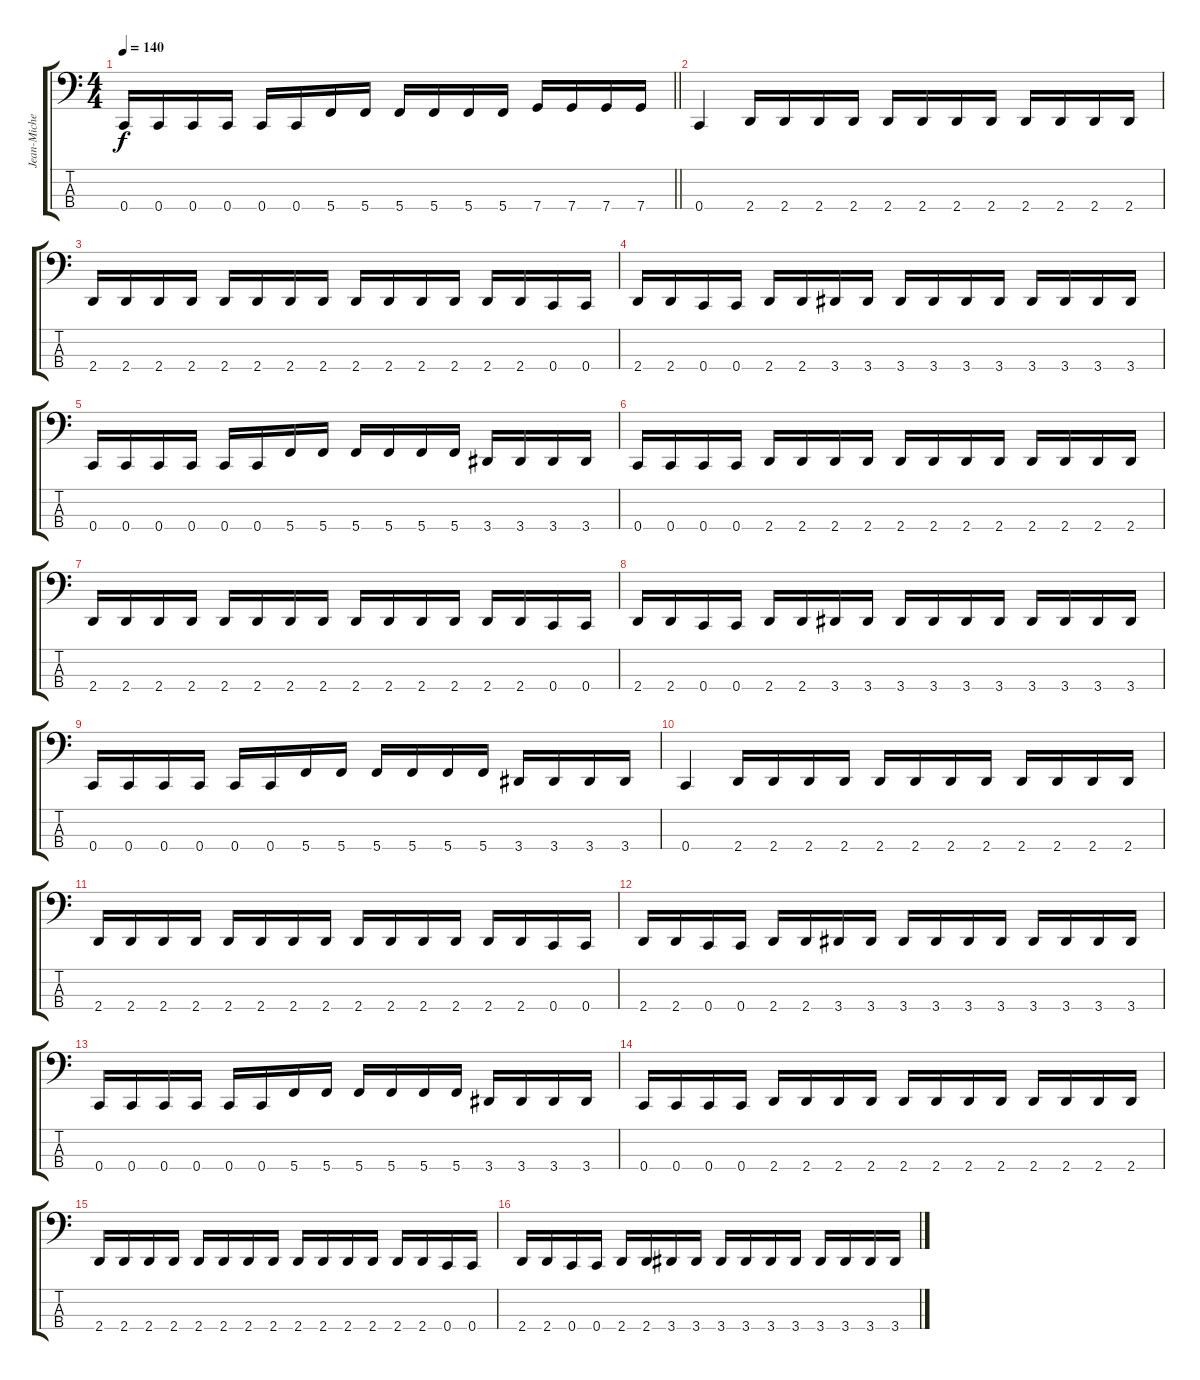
\track ("Jean-Michel Labadie" "Jean-Miche") {instrument electricbassfinger}
\staff {score tabs}
\tuning (F2 C2 G1 C1) {hide}
\ts (4 4)
\tempo 140
\clef f4
\barLineRight lightlight
\ks c
0.4.16{dy f} 0.4.16 0.4.16 0.4.16 0.4.16 0.4.16 5.4.16 5.4.16 5.4.16 5.4.16 5.4.16 5.4.16 7.4.16 7.4.16 7.4.16 7.4.16 |
\section ("" "")
0.4.4 2.4.16 2.4.16 2.4.16 2.4.16 2.4.16 2.4.16 2.4.16 2.4.16 2.4.16 2.4.16 2.4.16 2.4.16 |
2.4.16 2.4.16 2.4.16 2.4.16 2.4.16 2.4.16 2.4.16 2.4.16 2.4.16 2.4.16 2.4.16 2.4.16 2.4.16 2.4.16 0.4.16 0.4.16 |
2.4.16 2.4.16 0.4.16 0.4.16 2.4.16 2.4.16 3.4.16 3.4.16 3.4.16 3.4.16 3.4.16 3.4.16 3.4.16 3.4.16 3.4.16 3.4.16 |
0.4.16 0.4.16 0.4.16 0.4.16 0.4.16 0.4.16 5.4.16 5.4.16 5.4.16 5.4.16 5.4.16 5.4.16 3.4.16 3.4.16 3.4.16 3.4.16 |
0.4.16 0.4.16 0.4.16 0.4.16 2.4.16 2.4.16 2.4.16 2.4.16 2.4.16 2.4.16 2.4.16 2.4.16 2.4.16 2.4.16 2.4.16 2.4.16 |
2.4.16 2.4.16 2.4.16 2.4.16 2.4.16 2.4.16 2.4.16 2.4.16 2.4.16 2.4.16 2.4.16 2.4.16 2.4.16 2.4.16 0.4.16 0.4.16 |
2.4.16 2.4.16 0.4.16 0.4.16 2.4.16 2.4.16 3.4.16 3.4.16 3.4.16 3.4.16 3.4.16 3.4.16 3.4.16 3.4.16 3.4.16 3.4.16 |
0.4.16 0.4.16 0.4.16 0.4.16 0.4.16 0.4.16 5.4.16 5.4.16 5.4.16 5.4.16 5.4.16 5.4.16 3.4.16 3.4.16 3.4.16 3.4.16 |
0.4.4 2.4.16 2.4.16 2.4.16 2.4.16 2.4.16 2.4.16 2.4.16 2.4.16 2.4.16 2.4.16 2.4.16 2.4.16 |
2.4.16 2.4.16 2.4.16 2.4.16 2.4.16 2.4.16 2.4.16 2.4.16 2.4.16 2.4.16 2.4.16 2.4.16 2.4.16 2.4.16 0.4.16 0.4.16 |
2.4.16 2.4.16 0.4.16 0.4.16 2.4.16 2.4.16 3.4.16 3.4.16 3.4.16 3.4.16 3.4.16 3.4.16 3.4.16 3.4.16 3.4.16 3.4.16 |
0.4.16 0.4.16 0.4.16 0.4.16 0.4.16 0.4.16 5.4.16 5.4.16 5.4.16 5.4.16 5.4.16 5.4.16 3.4.16 3.4.16 3.4.16 3.4.16 |
0.4.16 0.4.16 0.4.16 0.4.16 2.4.16 2.4.16 2.4.16 2.4.16 2.4.16 2.4.16 2.4.16 2.4.16 2.4.16 2.4.16 2.4.16 2.4.16 |
2.4.16 2.4.16 2.4.16 2.4.16 2.4.16 2.4.16 2.4.16 2.4.16 2.4.16 2.4.16 2.4.16 2.4.16 2.4.16 2.4.16 0.4.16 0.4.16 |
2.4.16 2.4.16 0.4.16 0.4.16 2.4.16 2.4.16 3.4.16 3.4.16 3.4.16 3.4.16 3.4.16 3.4.16 3.4.16 3.4.16 3.4.16 3.4.16
